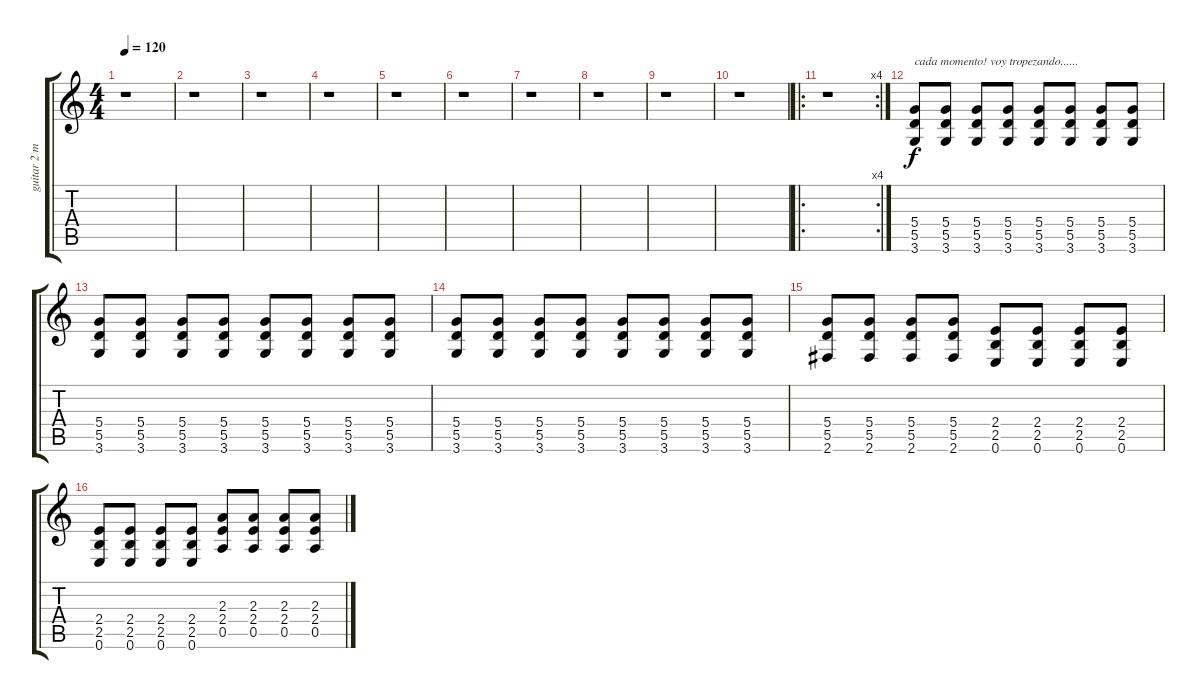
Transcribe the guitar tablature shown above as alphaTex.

\track ("guitar 2 muted" "guitar 2 m") {instrument electricguitarmuted}
\staff {score tabs}
\tuning (E4 B3 G3 D3 A2 E2) {hide}
\ts (4 4)
\tempo 120
\clef g2
\ks c
r.1{dy f} |
r.1 |
r.1 |
r.1 |
r.1 |
r.1 |
r.1 |
r.1 |
r.1 |
r.1 |
\ro
\rc 4
r.1 |
(5.4 5.5 3.6).8{txt "cada momento! voy tropezando......"} (5.4 5.5 3.6).8 (5.4 5.5 3.6).8 (5.4 5.5 3.6).8 (5.4 5.5 3.6).8 (5.4 5.5 3.6).8 (5.4 5.5 3.6).8 (5.4 5.5 3.6).8 |
(5.4 5.5 3.6).8 (5.4 5.5 3.6).8 (5.4 5.5 3.6).8 (5.4 5.5 3.6).8 (5.4 5.5 3.6).8 (5.4 5.5 3.6).8 (5.4 5.5 3.6).8 (5.4 5.5 3.6).8 |
(5.4 5.5 3.6).8 (5.4 5.5 3.6).8 (5.4 5.5 3.6).8 (5.4 5.5 3.6).8 (5.4 5.5 3.6).8 (5.4 5.5 3.6).8 (5.4 5.5 3.6).8 (5.4 5.5 3.6).8 |
(5.4 5.5 2.6).8 (5.4 5.5 2.6).8 (5.4 5.5 2.6).8 (5.4 5.5 2.6).8 (2.4 2.5 0.6).8 (2.4 2.5 0.6).8 (2.4 2.5 0.6).8 (2.4 2.5 0.6).8 |
(2.4 2.5 0.6).8 (2.4 2.5 0.6).8 (2.4 2.5 0.6).8 (2.4 2.5 0.6).8 (2.3 2.4 0.5).8 (2.3 2.4 0.5).8 (2.3 2.4 0.5).8 (2.3 2.4 0.5).8
